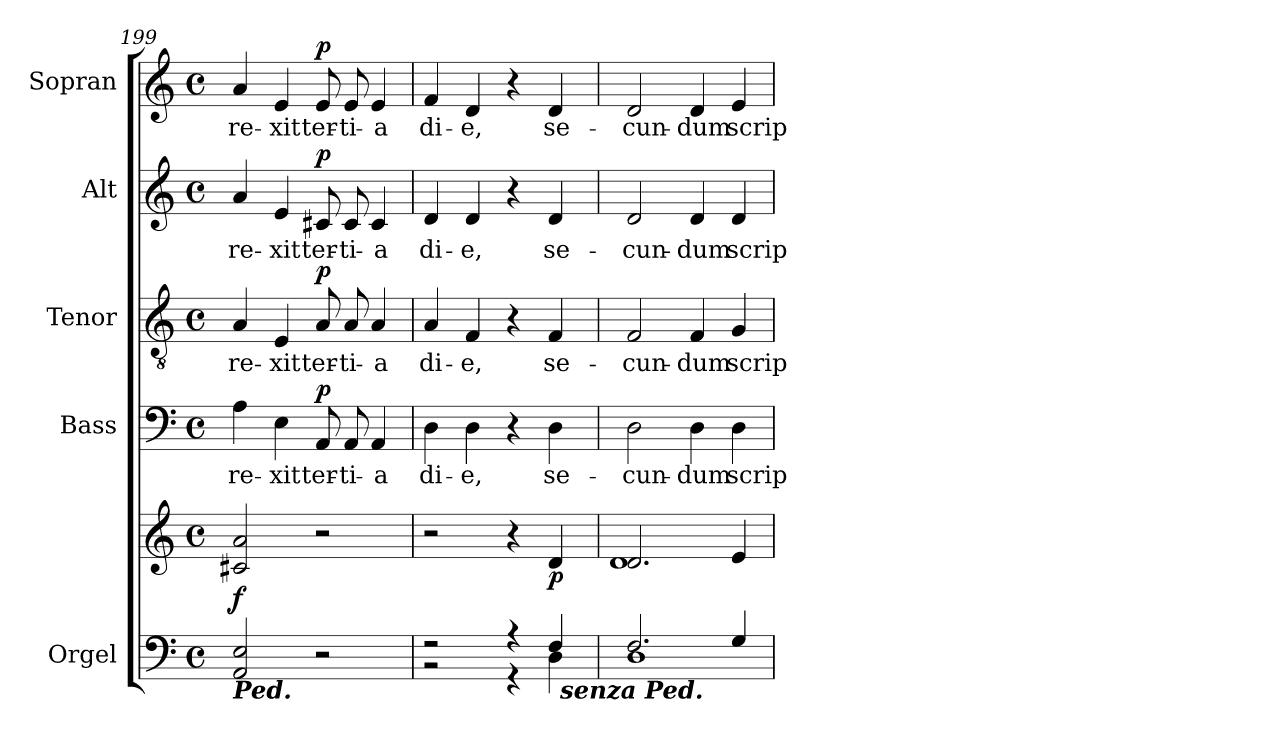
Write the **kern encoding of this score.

**kern	**kern	**dynam	**kern	**text	**dynam	**kern	**text	**dynam	**kern	**text	**dynam	**kern	**text	**dynam
*part5	*part5	*part5	*part4	*part4	*part4	*part3	*part3	*part3	*part2	*part2	*part2	*part1	*part1	*part1
*staff6	*staff5	*staff5/6	*staff4	*staff4	*staff4	*staff3	*staff3	*staff3	*staff2	*staff2	*staff2	*staff1	*staff1	*staff1
*I"Orgel	*	*	*I"Bass	*	*	*I"Tenor	*	*	*I"Alt	*	*	*I"Sopran	*	*
*I'Org.	*	*	*I'B.	*	*	*I'T.	*	*	*I'A.	*	*	*I'S.	*	*
!!LO:LB:g=z
*clefF4	*clefG2	*	*clefF4	*	*	*clefGv2	*	*	*clefG2	*	*	*clefG2	*	*
*k[]	*k[]	*	*k[]	*	*	*k[]	*	*	*k[]	*	*	*k[]	*	*
*C:	*C:	*	*C:	*	*	*C:	*	*	*C:	*	*	*C:	*	*
*M4/4	*M4/4	*	*M4/4	*	*	*M4/4	*	*	*M4/4	*	*	*M4/4	*	*
*met(c)	*met(c)	*	*met(c)	*	*	*met(c)	*	*	*met(c)	*	*	*met(c)	*	*
=199	=199	=199	=199	=199	=199	=199	=199	=199	=199	=199	=199	=199	=199	=199
!LO:TX:b:Bi:t=Ped.	!	!	!	!	!	!	!	!	!	!	!	!	!	!
!	!	!LO:DY:b	!	!LO:LY:b	!	!	!LO:LY:b	!	!	!LO:LY:b	!	!	!LO:LY:b	!
2AA/ 2E/	2c#X/ 2a/	f	4A\	-re-	.	4A/	-re-	.	4a/	-re-	.	4a/	-re-	.
!	!	!	!	!LO:LY:b	!	!	!LO:LY:b	!	!	!LO:LY:b	!	!	!LO:LY:b	!
.	.	.	4E\	-xit	.	4E/	-xit	.	4e/	-xit	.	4e/	-xit	.
!	!	!	!	!LO:LY:b	!LO:DY:a	!	!LO:LY:b	!LO:DY:a	!	!LO:LY:b	!LO:DY:a	!	!LO:LY:b	!LO:DY:a
2r	2r	.	8AA/	ter-	p	8A/	ter-	p	8c#X/	ter-	p	8e/	ter-	p
!	!	!	!	!LO:LY:b	!	!	!LO:LY:b	!	!	!LO:LY:b	!	!	!LO:LY:b	!
.	.	.	8AA/	-ti-	.	8A/	-ti-	.	8c#/	-ti-	.	8e/	-ti-	.
!	!	!	!	!LO:LY:b	!	!	!LO:LY:b	!	!	!LO:LY:b	!	!	!LO:LY:b	!
.	.	.	4AA/	-a	.	4A/	-a	.	4c#/	-a	.	4e/	-a	.
=200	=200	=200	=200	=200	=200	=200	=200	=200	=200	=200	=200	=200	=200	=200
*^	*	*	*	*	*	*	*	*	*	*	*	*	*	*
!	!	!	!	!	!LO:LY:b	!	!	!LO:LY:b	!	!	!LO:LY:b	!	!	!LO:LY:b	!
*	*^	*	*	*	*	*	*	*	*	*	*	*	*	*	*
2r	2r	2ryy	2r	.	4D\	di-	.	4A/	di-	.	4d/	di-	.	4f/	di-	.
!	!	!	!	!	!	!LO:LY:b	!	!	!LO:LY:b	!	!	!LO:LY:b	!	!	!LO:LY:b	!
.	.	.	.	.	4D\	-e,	.	4F/	-e,	.	4d/	-e,	.	4d/	-e,	.
4r	4r	4ryy	4r	.	4r	.	.	4r	.	.	4r	.	.	4r	.	.
!	!	!	!	!LO:DY:b	!	!LO:LY:b	!	!	!LO:LY:b	!	!	!LO:LY:b	!	!	!LO:LY:b	!
4F/	4D\	32ryy	4d/	p	4D\	se-	.	4F/	se-	.	4d/	se-	.	4d/	se-	.
!	!	!LO:TX:b:Bi:t=senza Ped.	!	!	!	!	!	!	!	!	!	!	!	!	!	!
.	.	8..ryy	.	.	.	.	.	.	.	.	.	.	.	.	.	.
=201	=201	=201	=201	=201	=201	=201	=201	=201	=201	=201	=201	=201	=201	=201	=201	=201
*	*	*	*^	*	*	*	*	*	*	*	*	*	*	*	*	*
!	!	!	!	!	!	!	!LO:LY:b	!	!	!LO:LY:b	!	!	!LO:LY:b	!	!	!LO:LY:b	!
*	*v	*v	*	*	*	*	*	*	*	*	*	*	*	*	*	*	*
2.F/	1D	2.d/	1d	.	2D\	-cun-	.	2F/	-cun-	.	2d/	-cun-	.	2d/	-cun-	.
!	!	!	!	!	!	!LO:LY:b	!	!	!LO:LY:b	!	!	!LO:LY:b	!	!	!LO:LY:b	!
.	.	.	.	.	4D\	-dum	.	4F/	-dum	.	4d/	-dum	.	4d/	-dum	.
!	!	!	!	!	!	!LO:LY:b	!	!	!LO:LY:b	!	!	!LO:LY:b	!	!	!LO:LY:b	!
4G/	.	4e/	.	.	4D\	scrip-	.	4G/	scrip-	.	4d/	scrip-	.	4e/	scrip-	.
*v	*v	*	*	*	*	*	*	*	*	*	*	*	*	*	*	*
*	*v	*v	*	*	*	*	*	*	*	*	*	*	*	*	*
=	=	=	=	=	=	=	=	=	=	=	=	=	=	=
*-	*-	*-	*-	*-	*-	*-	*-	*-	*-	*-	*-	*-	*-	*-
